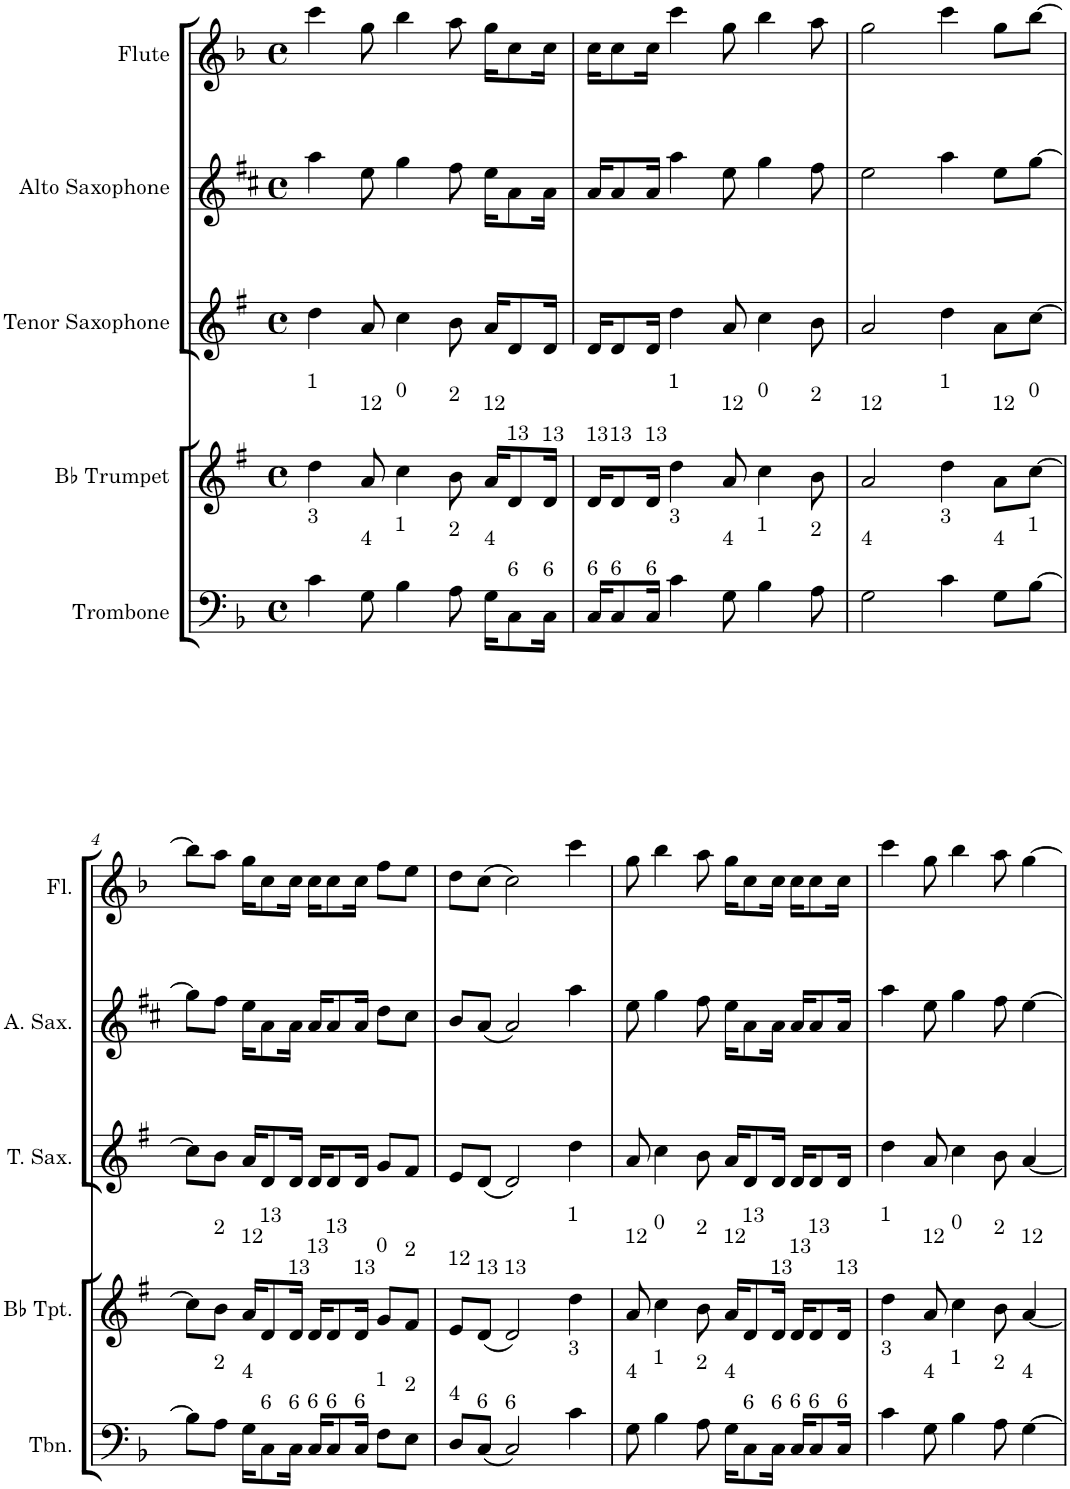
**kern	**kern	**kern	**kern	**kern
*part5	*part4	*part3	*part2	*part1
*staff5	*staff4	*staff3	*staff2	*staff1
*I"Trombone	*I"Bb Trumpet	*I"Tenor Saxophone	*I"Alto Saxophone	*I"Flute
*I'Tbn.	*I'Bb Tpt.	*I'T. Sax.	*I'A. Sax.	*I'Fl.
*clefF4	*clefG2	*clefG2	*clefG2	*clefG2
*	*Trd1c2	*Trd8c14	*Trd5c9	*
*k[b-]	*k[f#]	*k[f#]	*k[f#c#]	*k[b-]
*M4/4	*M4/4	*M4/4	*M4/4	*M4/4
*met(c)	*met(c)	*met(c)	*met(c)	*met(c)
=1	=1	=1	=1	=1
!	!LO:TX:a:t=1	!	!	!
!LO:TX:a:t=3	!	!	!	!
4c\	4dd\	4dd\	4aa\	4ccc\
!	!LO:TX:a:t=12	!	!	!
!LO:TX:a:t=4	!	!	!	!
8G\	8a/	8a/	8ee\	8gg\
!	!LO:TX:a:t=0	!	!	!
!LO:TX:a:t=1	!	!	!	!
4B-\	4cc\	4cc\	4gg\	4bb-\
!	!LO:TX:a:t=2	!	!	!
!LO:TX:a:t=2	!	!	!	!
8A\	8b\	8b\	8ff#\	8aa\
!	!LO:TX:a:t=12	!	!	!
!LO:TX:a:t=4	!	!	!	!
16G\KL	16a/KL	16a/KL	16ee\KL	16gg\KL
!	!LO:TX:a:t=13	!	!	!
!LO:TX:a:t=6	!	!	!	!
8C\	8d/	8d/	8a\	8cc\
!	!LO:TX:a:t=13	!	!	!
!LO:TX:a:t=6	!	!	!	!
16C\Jk	16d/Jk	16d/Jk	16a\Jk	16cc\Jk
=2	=2	=2	=2	=2
!	!LO:TX:a:t=13	!	!	!
!LO:TX:a:t=6	!	!	!	!
16C/KL	16d/KL	16d/KL	16a/KL	16cc\KL
!	!LO:TX:a:t=13	!	!	!
!LO:TX:a:t=6	!	!	!	!
8C/	8d/	8d/	8a/	8cc\
!	!LO:TX:a:t=13	!	!	!
!LO:TX:a:t=6	!	!	!	!
16C/Jk	16d/Jk	16d/Jk	16a/Jk	16cc\Jk
!	!LO:TX:a:t=1	!	!	!
!LO:TX:a:t=3	!	!	!	!
4c\	4dd\	4dd\	4aa\	4ccc\
!	!LO:TX:a:t=12	!	!	!
!LO:TX:a:t=4	!	!	!	!
8G\	8a/	8a/	8ee\	8gg\
!	!LO:TX:a:t=0	!	!	!
!LO:TX:a:t=1	!	!	!	!
4B-\	4cc\	4cc\	4gg\	4bb-\
!	!LO:TX:a:t=2	!	!	!
!LO:TX:a:t=2	!	!	!	!
8A\	8b\	8b\	8ff#\	8aa\
=3	=3	=3	=3	=3
!	!LO:TX:a:t=12	!	!	!
!LO:TX:a:t=4	!	!	!	!
2G\	2a/	2a/	2ee\	2gg\
!	!LO:TX:a:t=1	!	!	!
!LO:TX:a:t=3	!	!	!	!
4c\	4dd\	4dd\	4aa\	4ccc\
!	!LO:TX:a:t=12	!	!	!
!LO:TX:a:t=4	!	!	!	!
8G\L	8a\L	8a\L	8ee\L	8gg\L
!	!LO:TX:a:t=0	!	!	!
!LO:TX:a:t=1	!	!	!	!
[8B-\J	[8cc\J	[8cc\J	[8gg\J	[8bb-\J
!!LO:LB:g=z
=4	=4	=4	=4	=4
8B-\L]	8cc\L]	8cc\L]	8gg\L]	8bb-\L]
!	!LO:TX:a:t=2	!	!	!
!LO:TX:a:t=2	!	!	!	!
8A\J	8b\J	8b\J	8ff#\J	8aa\J
!	!LO:TX:a:t=12	!	!	!
!LO:TX:a:t=4	!	!	!	!
16G\KL	16a/KL	16a/KL	16ee\KL	16gg\KL
!	!LO:TX:a:t=13	!	!	!
!LO:TX:a:t=6	!	!	!	!
8C\	8d/	8d/	8a\	8cc\
!	!LO:TX:a:t=13	!	!	!
!LO:TX:a:t=6	!	!	!	!
16C\Jk	16d/Jk	16d/Jk	16a\Jk	16cc\Jk
!	!LO:TX:a:t=13	!	!	!
!LO:TX:a:t=6	!	!	!	!
16C/KL	16d/KL	16d/KL	16a/KL	16cc\KL
!	!LO:TX:a:t=13	!	!	!
!LO:TX:a:t=6	!	!	!	!
8C/	8d/	8d/	8a/	8cc\
!	!LO:TX:a:t=13	!	!	!
!LO:TX:a:t=6	!	!	!	!
16C/Jk	16d/Jk	16d/Jk	16a/Jk	16cc\Jk
!	!LO:TX:a:t=0	!	!	!
!LO:TX:a:t=1	!	!	!	!
8F\L	8g/L	8g/L	8dd\L	8ff\L
!	!LO:TX:a:t=2	!	!	!
!LO:TX:a:t=2	!	!	!	!
8E\J	8f#/J	8f#/J	8cc#\J	8ee\J
=5	=5	=5	=5	=5
!	!LO:TX:a:t=12	!	!	!
!LO:TX:a:t=4	!	!	!	!
8D/L	8e/L	8e/L	8b/L	8dd\L
!	!LO:TX:a:t=13	!	!	!
!LO:TX:a:t=6	!	!	!	!
(8C/J	(8d/J	(8d/J	(8a/J	(8cc\J
!	!LO:TX:a:t=13	!	!	!
!LO:TX:a:t=6	!	!	!	!
2C/)	2d/)	2d/)	2a/)	2cc\)
!	!LO:TX:a:t=1	!	!	!
!LO:TX:a:t=3	!	!	!	!
4c\	4dd\	4dd\	4aa\	4ccc\
=6	=6	=6	=6	=6
!	!LO:TX:a:t=12	!	!	!
!LO:TX:a:t=4	!	!	!	!
8G\	8a/	8a/	8ee\	8gg\
!	!LO:TX:a:t=0	!	!	!
!LO:TX:a:t=1	!	!	!	!
4B-\	4cc\	4cc\	4gg\	4bb-\
!	!LO:TX:a:t=2	!	!	!
!LO:TX:a:t=2	!	!	!	!
8A\	8b\	8b\	8ff#\	8aa\
!	!LO:TX:a:t=12	!	!	!
!LO:TX:a:t=4	!	!	!	!
16G\KL	16a/KL	16a/KL	16ee\KL	16gg\KL
!	!LO:TX:a:t=13	!	!	!
!LO:TX:a:t=6	!	!	!	!
8C\	8d/	8d/	8a\	8cc\
!	!LO:TX:a:t=13	!	!	!
!LO:TX:a:t=6	!	!	!	!
16C\Jk	16d/Jk	16d/Jk	16a\Jk	16cc\Jk
!	!LO:TX:a:t=13	!	!	!
!LO:TX:a:t=6	!	!	!	!
16C/KL	16d/KL	16d/KL	16a/KL	16cc\KL
!	!LO:TX:a:t=13	!	!	!
!LO:TX:a:t=6	!	!	!	!
8C/	8d/	8d/	8a/	8cc\
!	!LO:TX:a:t=13	!	!	!
!LO:TX:a:t=6	!	!	!	!
16C/Jk	16d/Jk	16d/Jk	16a/Jk	16cc\Jk
=7	=7	=7	=7	=7
!	!LO:TX:a:t=1	!	!	!
!LO:TX:a:t=3	!	!	!	!
4c\	4dd\	4dd\	4aa\	4ccc\
!	!LO:TX:a:t=12	!	!	!
!LO:TX:a:t=4	!	!	!	!
8G\	8a/	8a/	8ee\	8gg\
!	!LO:TX:a:t=0	!	!	!
!LO:TX:a:t=1	!	!	!	!
4B-\	4cc\	4cc\	4gg\	4bb-\
!	!LO:TX:a:t=2	!	!	!
!LO:TX:a:t=2	!	!	!	!
8A\	8b\	8b\	8ff#\	8aa\
!	!LO:TX:a:t=12	!	!	!
!LO:TX:a:t=4	!	!	!	!
[4G\	[4a/	[4a/	[4ee\	[4gg\
=	=	=	=	=
*-	*-	*-	*-	*-
